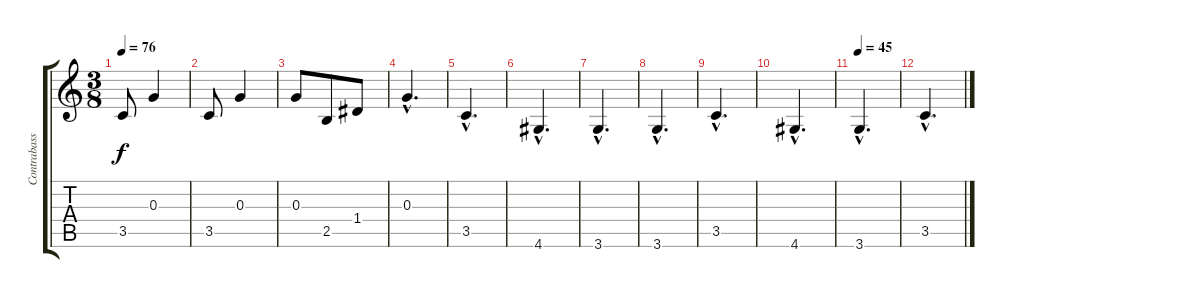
\track ("Contrabass" "Contrabass") {instrument contrabass}
\staff {score tabs}
\tuning (E4 B3 G3 D3 A2 E2) {hide}
\ts (3 8)
\tempo 76
\clef g2
\ks c
3.5.8{dy f} 0.3.4 |
3.5.8 0.3.4 |
0.3.8 2.5.8 1.4.8 |
0.3{hac}.4{d} |
3.5{hac}.4{d} |
4.6{hac}.4{d} |
3.6{hac}.4{d} |
3.6{hac}.4{d} |
3.5{hac}.4{d} |
4.6{hac}.4{d} |
\tempo 45
3.6{hac}.4{d} |
3.5{hac}.4{d}
